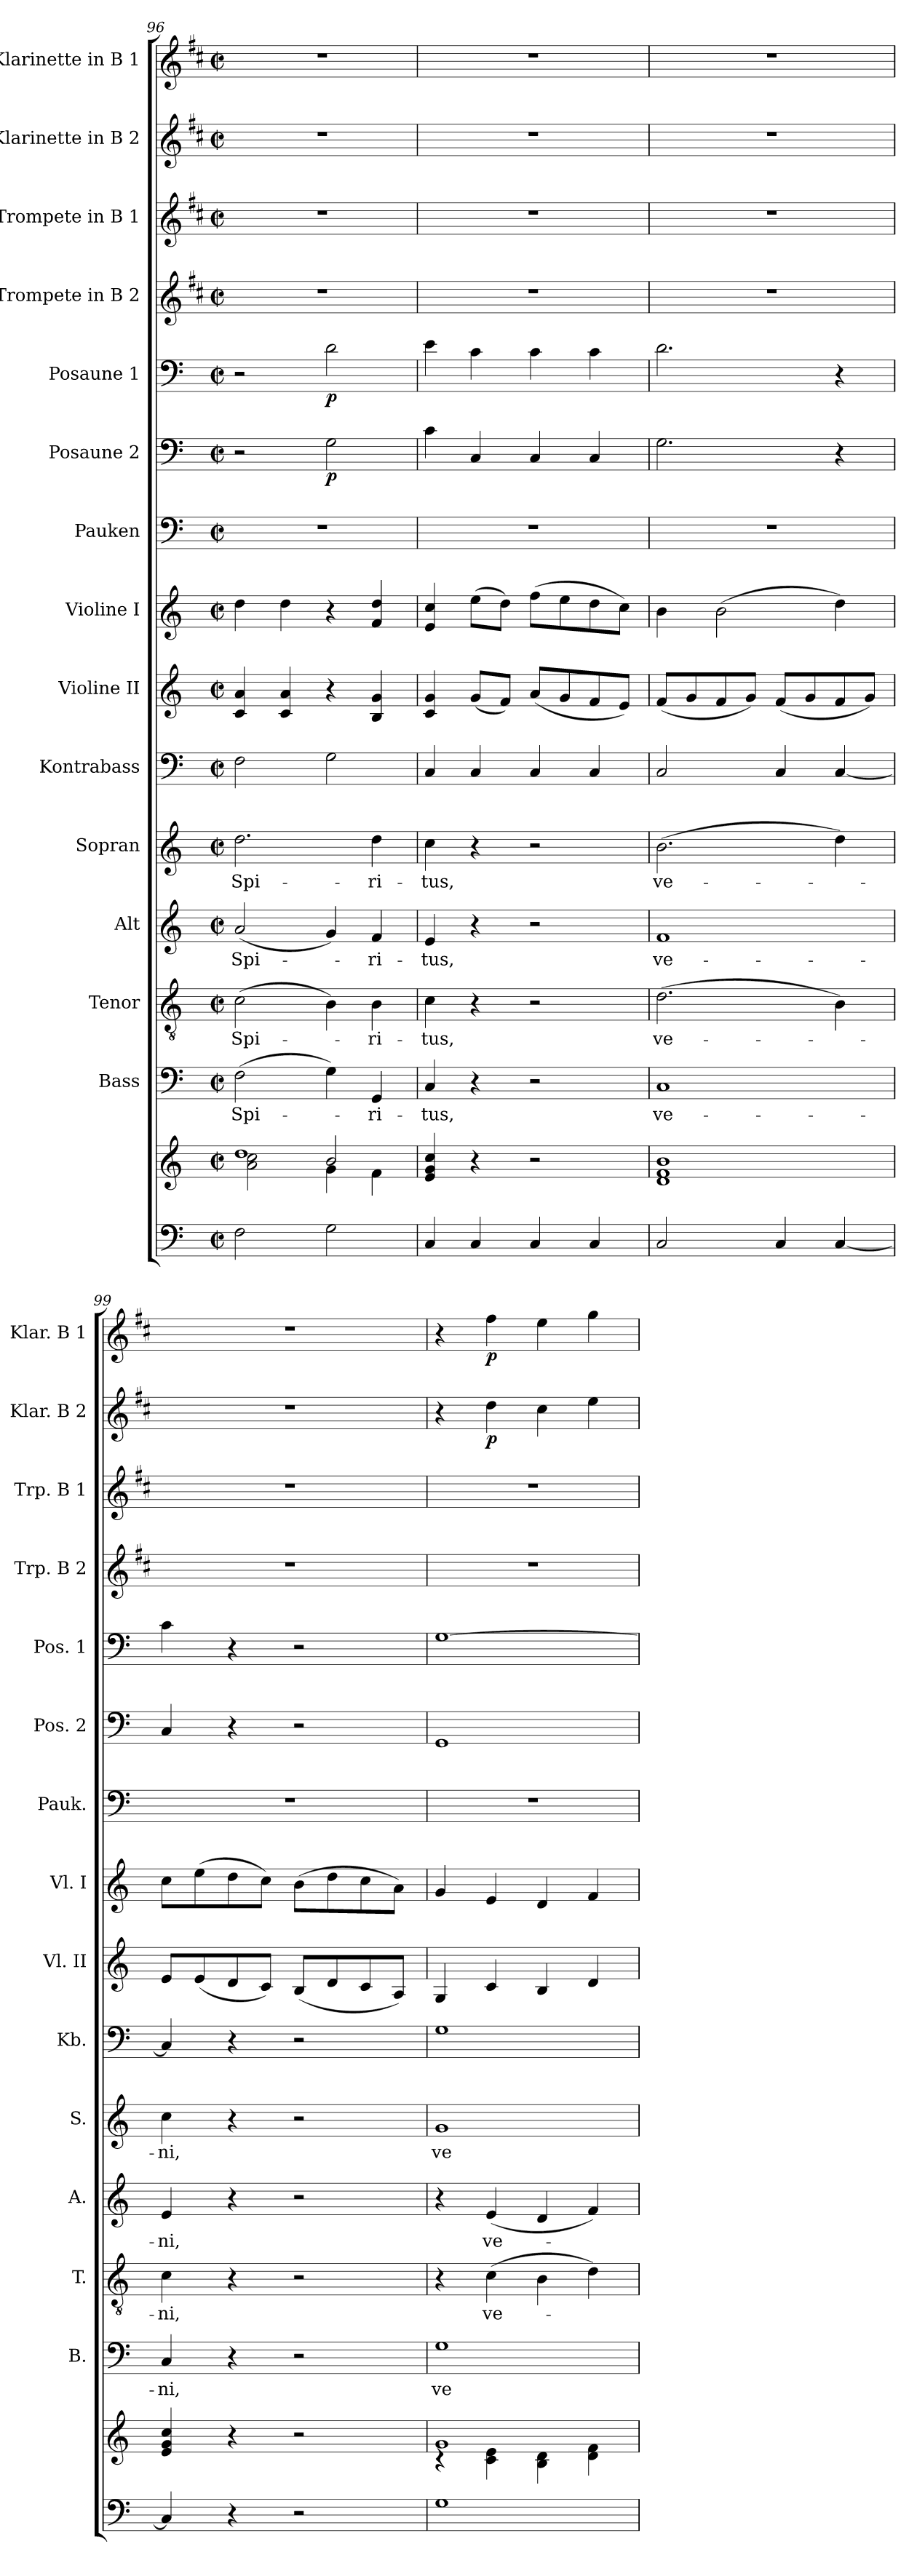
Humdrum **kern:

**kern	**kern	**kern	**text	**kern	**text	**kern	**text	**kern	**text	**kern	**kern	**kern	**kern	**kern	**dynam	**kern	**dynam	**kern	**kern	**kern	**dynam	**kern	**dynam
*part15	*part15	*part14	*part14	*part13	*part13	*part12	*part12	*part11	*part11	*part10	*part9	*part8	*part7	*part6	*part6	*part5	*part5	*part4	*part3	*part2	*part2	*part1	*part1
*staff16	*staff15	*staff14	*staff14	*staff13	*staff13	*staff12	*staff12	*staff11	*staff11	*staff10	*staff9	*staff8	*staff7	*staff6	*staff6	*staff5	*staff5	*staff4	*staff3	*staff2	*staff2	*staff1	*staff1
*	*	*I"Bass	*	*I"Tenor	*	*I"Alt	*	*I"Sopran	*	*I"Kontrabass	*I"Violine II	*I"Violine I	*I"Pauken	*I"Posaune 2	*	*I"Posaune 1	*	*I"Trompete in B 2	*I"Trompete in B 1	*I"Klarinette in B 2	*	*I"Klarinette in B 1	*
*	*	*I'B.	*	*I'T.	*	*I'A.	*	*I'S.	*	*I'Kb.	*I'Vl. II	*I'Vl. I	*I'Pauk.	*I'Pos. 2	*	*I'Pos. 1	*	*I'Trp. B 2	*I'Trp. B 1	*I'Klar. B 2	*	*I'Klar. B 1	*
*clefF4	*clefG2	*clefF4	*	*clefGv2	*	*clefG2	*	*clefG2	*	*clefF4	*clefG2	*clefG2	*clefF4	*clefF4	*	*clefF4	*	*clefG2	*clefG2	*clefG2	*	*clefG2	*
*	*	*	*	*	*	*	*	*	*	*ITrd7c12	*	*	*	*	*	*	*	*ITrd1c2	*ITrd1c2	*ITrd1c2	*	*ITrd1c2	*
*k[]	*k[]	*k[]	*	*k[]	*	*k[]	*	*k[]	*	*k[]	*k[]	*k[]	*k[]	*k[]	*	*k[]	*	*k[]	*k[]	*k[]	*	*k[]	*
*C:	*C:	*C:	*	*C:	*	*C:	*	*C:	*	*C:	*C:	*C:	*C:	*C:	*	*C:	*	*C:	*C:	*C:	*	*C:	*
*M2/2	*M2/2	*M2/2	*	*M2/2	*	*M2/2	*	*M2/2	*	*M2/2	*M2/2	*M2/2	*M2/2	*M2/2	*	*M2/2	*	*M2/2	*M2/2	*M2/2	*	*M2/2	*
*met(c|)	*met(c|)	*met(c|)	*	*met(c|)	*	*met(c|)	*	*met(c|)	*	*met(c|)	*met(c|)	*met(c|)	*met(c|)	*met(c|)	*	*met(c|)	*	*met(c|)	*met(c|)	*met(c|)	*	*met(c|)	*
=96	=96	=96	=96	=96	=96	=96	=96	=96	=96	=96	=96	=96	=96	=96	=96	=96	=96	=96	=96	=96	=96	=96	=96
*	*^	*	*	*	*	*	*	*	*	*	*	*	*	*	*	*	*	*	*	*	*	*	*
*	*	*^	*	*	*	*	*	*	*	*	*	*	*	*	*	*	*	*	*	*	*	*	*	*
!	!	!	!	!	!LO:LY:b	!	!LO:LY:b	!	!LO:LY:b	!	!LO:LY:b	!	!	!	!	!	!	!	!	!	!	!	!	!	!
2F\	1dd	2a\ 2cc\	2ryy	(>2F\	Spi-	(>2c\	Spi-	(<2a/	Spi-	2.dd\	Spi-	2FF\	4c/ 4a/	4dd\	1r	2r	.	2r	.	1r	1r	1r	.	1r	.
.	.	.	.	.	.	.	.	.	.	.	.	.	4c/ 4a/	4dd\	.	.	.	.	.	.	.	.	.	.	.
!	!	!	!	!	!	!	!	!	!	!	!	!	!	!	!	!	!LO:DY:b	!	!LO:DY:b	!	!	!	!	!	!
2G\	.	4g\	2b/	4G\)	.	4B\)	.	4g/)	.	.	.	2GG\	4r	4r	.	2G\	p	2d\	p	.	.	.	.	.	.
!	!	!	!	!	!LO:LY:b	!	!LO:LY:b	!	!LO:LY:b	!	!LO:LY:b	!	!	!	!	!	!	!	!	!	!	!	!	!	!
.	.	4f\	.	4GG/	-ri-	4B\	-ri-	4f/	-ri-	4dd\	-ri-	.	4B/ 4g/	4f/ 4dd/	.	.	.	.	.	.	.	.	.	.	.
*	*	*v	*v	*	*	*	*	*	*	*	*	*	*	*	*	*	*	*	*	*	*	*	*	*	*
=97	=97	=97	=97	=97	=97	=97	=97	=97	=97	=97	=97	=97	=97	=97	=97	=97	=97	=97	=97	=97	=97	=97	=97	=97
!	!	!	!	!LO:LY:b	!	!LO:LY:b	!	!LO:LY:b	!	!LO:LY:b	!	!	!	!	!	!	!	!	!	!	!	!	!	!
*	*v	*v	*	*	*	*	*	*	*	*	*	*	*	*	*	*	*	*	*	*	*	*	*	*
4C/	4e/ 4g/ 4cc/	4C/	-tus,	4c\	-tus,	4e/	-tus,	4cc\	-tus,	4CC/	4c/ 4g/	4e/ 4cc/	1r	4c\	.	4e\	.	1r	1r	1r	.	1r	.
4C/	4r	4r	.	4r	.	4r	.	4r	.	4CC/	(<8g/L	(>8ee\L	.	4C/	.	4c\	.	.	.	.	.	.	.
.	.	.	.	.	.	.	.	.	.	.	8f/J)	8dd\J)	.	.	.	.	.	.	.	.	.	.	.
4C/	2r	2r	.	2r	.	2r	.	2r	.	4CC/	(<8a/L	(>8ff\L	.	4C/	.	4c\	.	.	.	.	.	.	.
.	.	.	.	.	.	.	.	.	.	.	8g/	8ee\	.	.	.	.	.	.	.	.	.	.	.
4C/	.	.	.	.	.	.	.	.	.	4CC/	8f/	8dd\	.	4C/	.	4c\	.	.	.	.	.	.	.
.	.	.	.	.	.	.	.	.	.	.	8e/J)	8cc\J)	.	.	.	.	.	.	.	.	.	.	.
=98	=98	=98	=98	=98	=98	=98	=98	=98	=98	=98	=98	=98	=98	=98	=98	=98	=98	=98	=98	=98	=98	=98	=98
!	!	!	!LO:LY:b	!	!LO:LY:b	!	!LO:LY:b	!	!LO:LY:b	!	!	!	!	!	!	!	!	!	!	!	!	!	!
2C/	1d 1f 1b	1C	ve-	(>2.d\	ve-	1f	ve-	(>2.b\	ve-	2CC/	(<8f/L	4b\	1r	2.G\	.	2.d\	.	1r	1r	1r	.	1r	.
.	.	.	.	.	.	.	.	.	.	.	8g/	.	.	.	.	.	.	.	.	.	.	.	.
.	.	.	.	.	.	.	.	.	.	.	8f/	(>2b\	.	.	.	.	.	.	.	.	.	.	.
.	.	.	.	.	.	.	.	.	.	.	8g/J)	.	.	.	.	.	.	.	.	.	.	.	.
4C/	.	.	.	.	.	.	.	.	.	4CC/	(<8f/L	.	.	.	.	.	.	.	.	.	.	.	.
.	.	.	.	.	.	.	.	.	.	.	8g/	.	.	.	.	.	.	.	.	.	.	.	.
[4C/	.	.	.	4B\)	.	.	.	4dd\)	.	[4CC/	8f/	4dd\)	.	4r	.	4r	.	.	.	.	.	.	.
.	.	.	.	.	.	.	.	.	.	.	8g/J)	.	.	.	.	.	.	.	.	.	.	.	.
=99	=99	=99	=99	=99	=99	=99	=99	=99	=99	=99	=99	=99	=99	=99	=99	=99	=99	=99	=99	=99	=99	=99	=99
!	!	!	!LO:LY:b	!	!LO:LY:b	!	!LO:LY:b	!	!LO:LY:b	!	!	!	!	!	!	!	!	!	!	!	!	!	!
4C/]	4e/ 4g/ 4cc/	4C/	-ni,	4c\	-ni,	4e/	-ni,	4cc\	-ni,	4CC/]	8e/L	8cc\L	1r	4C/	.	4c\	.	1r	1r	1r	.	1r	.
.	.	.	.	.	.	.	.	.	.	.	(<8e/	(>8ee\	.	.	.	.	.	.	.	.	.	.	.
4r	4r	4r	.	4r	.	4r	.	4r	.	4r	8d/	8dd\	.	4r	.	4r	.	.	.	.	.	.	.
.	.	.	.	.	.	.	.	.	.	.	8c/J)	8cc\J)	.	.	.	.	.	.	.	.	.	.	.
2r	2r	2r	.	2r	.	2r	.	2r	.	2r	(<8B/L	(>8b\L	.	2r	.	2r	.	.	.	.	.	.	.
.	.	.	.	.	.	.	.	.	.	.	8d/	8dd\	.	.	.	.	.	.	.	.	.	.	.
.	.	.	.	.	.	.	.	.	.	.	8c/	8cc\	.	.	.	.	.	.	.	.	.	.	.
.	.	.	.	.	.	.	.	.	.	.	8A/J)	8a\J)	.	.	.	.	.	.	.	.	.	.	.
=100	=100	=100	=100	=100	=100	=100	=100	=100	=100	=100	=100	=100	=100	=100	=100	=100	=100	=100	=100	=100	=100	=100	=100
*	*^	*	*	*	*	*	*	*	*	*	*	*	*	*	*	*	*	*	*	*	*	*	*
!	!	!	!	!LO:LY:b	!	!	!	!	!	!LO:LY:b	!	!	!	!	!	!	!	!	!	!	!	!	!	!
1G	1g	4rc	1G	ve-	4r	.	4r	.	1g	ve-	1GG	4G/	4g/	1r	1GG	.	[1G	.	1r	1r	4r	.	4r	.
!	!	!	!	!	!	!LO:LY:b	!	!LO:LY:b	!	!	!	!	!	!	!	!	!	!	!	!	!	!LO:DY:b	!	!LO:DY:b
.	.	4c\ 4e\	.	.	(>4c\	ve-	(<4e/	ve-	.	.	.	4c/	4e/	.	.	.	.	.	.	.	4cc\	p	4ee\	p
.	.	4B\ 4d\	.	.	4B\	.	4d/	.	.	.	.	4B/	4d/	.	.	.	.	.	.	.	4b\	.	4dd\	.
.	.	4d\ 4f\	.	.	4d\)	.	4f/)	.	.	.	.	4d/	4f/	.	.	.	.	.	.	.	4dd\	.	4ff\	.
*	*v	*v	*	*	*	*	*	*	*	*	*	*	*	*	*	*	*	*	*	*	*	*	*	*
=	=	=	=	=	=	=	=	=	=	=	=	=	=	=	=	=	=	=	=	=	=	=	=
*-	*-	*-	*-	*-	*-	*-	*-	*-	*-	*-	*-	*-	*-	*-	*-	*-	*-	*-	*-	*-	*-	*-	*-
